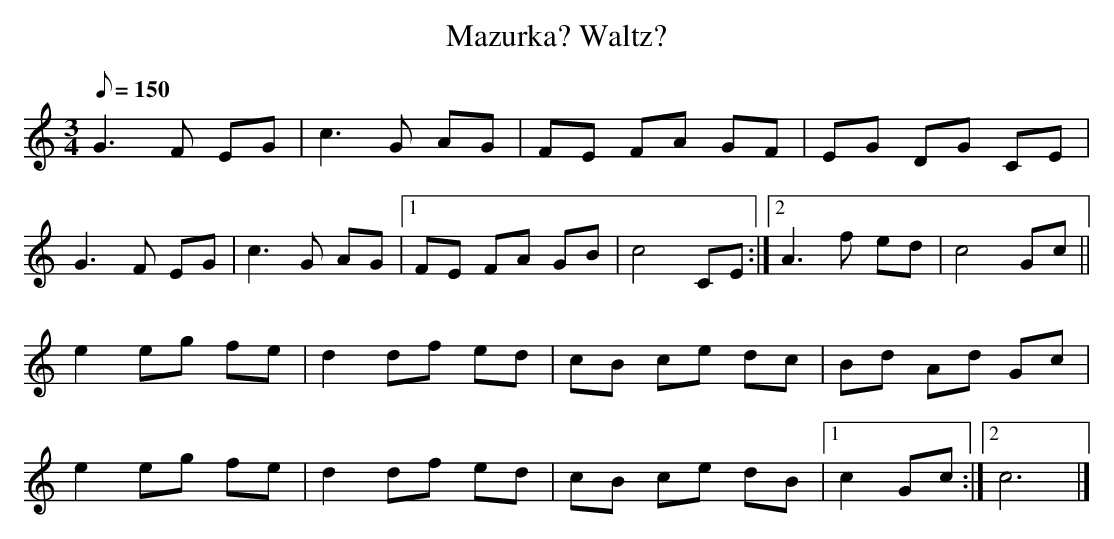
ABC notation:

X:1
T:Mazurka? Waltz?
M:3/4
L:1/8
Q:150
K:C
G3F EG|c3G AG|FE FA GF|EG DG CE|
G3F EG|c3G AG|1 FE FA GB|c4 CE:|2 A3f ed|c4 Gc||
e2 eg fe|d2 df ed|cB ce dc|Bd Ad Gc|
e2 eg fe|d2 df ed|cB ce dB|1 c2 Gc:|2 c6|]
